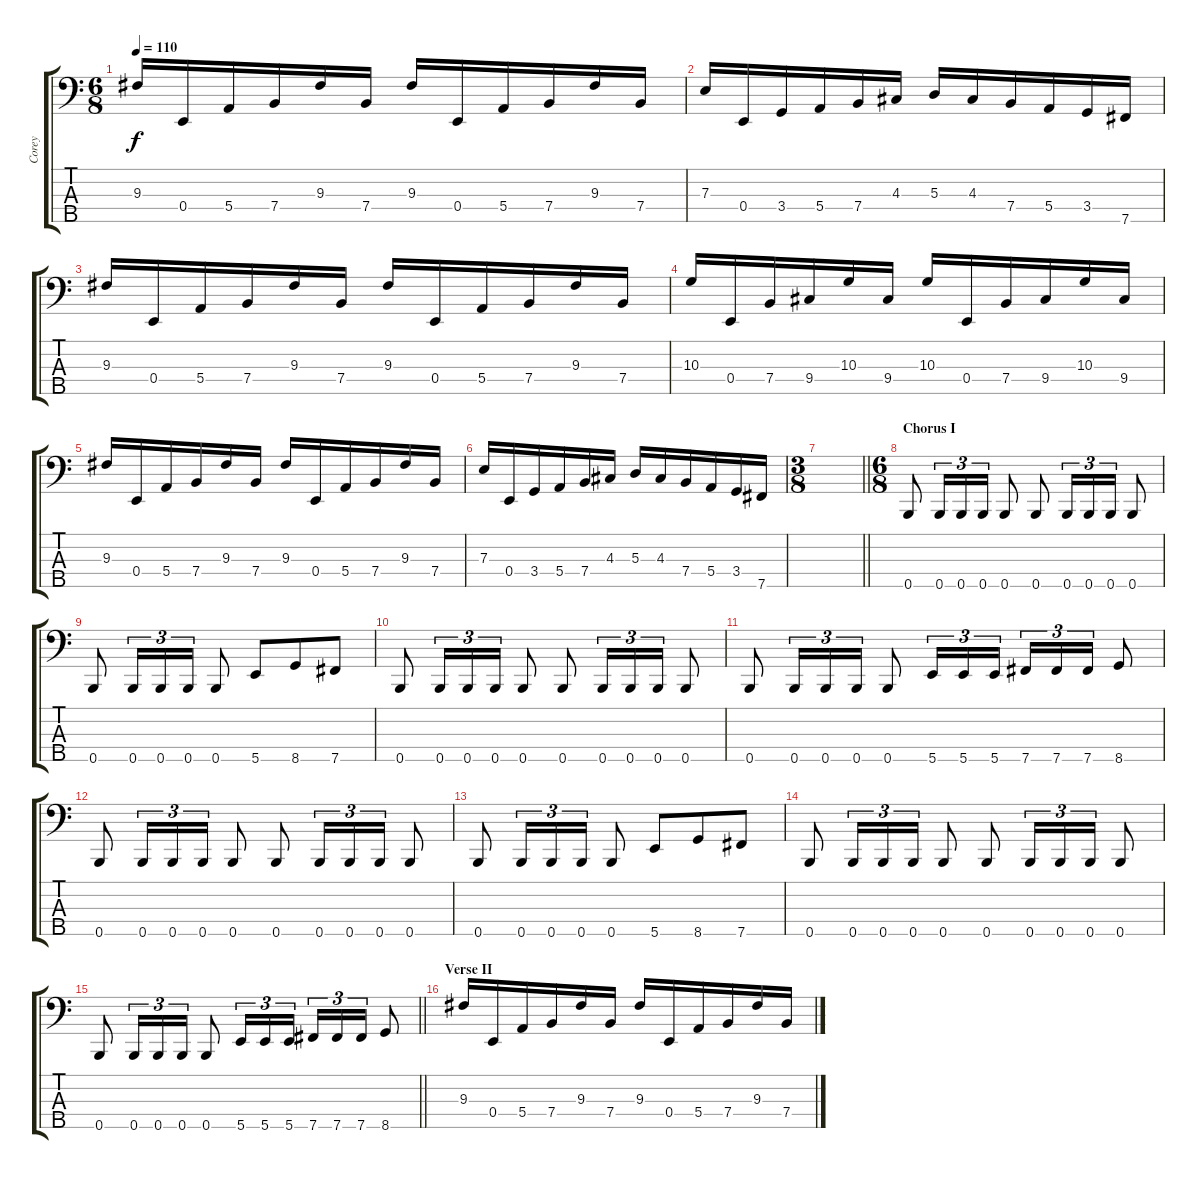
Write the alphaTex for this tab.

\track ("Corey" "Corey") {instrument slapbass2}
\staff {score tabs}
\tuning (G2 D2 A1 E1 B0) {hide}
\ts (6 8)
\tempo 110
\clef f4
\ks c
9.3.16{dy f} 0.4.16 5.4.16 7.4.16 9.3.16 7.4.16 9.3.16 0.4.16 5.4.16 7.4.16 9.3.16 7.4.16 |
7.3.16 0.4.16 3.4.16 5.4.16 7.4.16 4.3.16 5.3.16 4.3.16 7.4.16 5.4.16 3.4.16 7.5.16 |
9.3.16 0.4.16 5.4.16 7.4.16 9.3.16 7.4.16 9.3.16 0.4.16 5.4.16 7.4.16 9.3.16 7.4.16 |
10.3.16 0.4.16 7.4.16 9.4.16 10.3.16 9.4.16 10.3.16 0.4.16 7.4.16 9.4.16 10.3.16 9.4.16 |
9.3.16 0.4.16 5.4.16 7.4.16 9.3.16 7.4.16 9.3.16 0.4.16 5.4.16 7.4.16 9.3.16 7.4.16 |
7.3.16 0.4.16 3.4.16 5.4.16 7.4.16 4.3.16 5.3.16 4.3.16 7.4.16 5.4.16 3.4.16 7.5.16 |
\ts (3 8)
\barLineRight lightlight
|
\ts (6 8)
\section ("" "Chorus I")
0.5.8 0.5.16{tu (3 2)} 0.5.16{tu (3 2)} 0.5.16{tu (3 2)} 0.5.8 0.5.8 0.5.16{tu (3 2)} 0.5.16{tu (3 2)} 0.5.16{tu (3 2)} 0.5.8 |
0.5.8 0.5.16{tu (3 2)} 0.5.16{tu (3 2)} 0.5.16{tu (3 2)} 0.5.8 5.5.8 8.5.8 7.5.8 |
0.5.8 0.5.16{tu (3 2)} 0.5.16{tu (3 2)} 0.5.16{tu (3 2)} 0.5.8 0.5.8 0.5.16{tu (3 2)} 0.5.16{tu (3 2)} 0.5.16{tu (3 2)} 0.5.8 |
0.5.8 0.5.16{tu (3 2)} 0.5.16{tu (3 2)} 0.5.16{tu (3 2)} 0.5.8 5.5.16{tu (3 2)} 5.5.16{tu (3 2)} 5.5.16{tu (3 2) beam splitsecondary} 7.5.16{tu (3 2)} 7.5.16{tu (3 2)} 7.5.16{tu (3 2)} 8.5.8 |
0.5.8 0.5.16{tu (3 2)} 0.5.16{tu (3 2)} 0.5.16{tu (3 2)} 0.5.8 0.5.8 0.5.16{tu (3 2)} 0.5.16{tu (3 2)} 0.5.16{tu (3 2)} 0.5.8 |
0.5.8 0.5.16{tu (3 2)} 0.5.16{tu (3 2)} 0.5.16{tu (3 2)} 0.5.8 5.5.8 8.5.8 7.5.8 |
0.5.8 0.5.16{tu (3 2)} 0.5.16{tu (3 2)} 0.5.16{tu (3 2)} 0.5.8 0.5.8 0.5.16{tu (3 2)} 0.5.16{tu (3 2)} 0.5.16{tu (3 2)} 0.5.8 |
\barLineRight lightlight
0.5.8 0.5.16{tu (3 2)} 0.5.16{tu (3 2)} 0.5.16{tu (3 2)} 0.5.8 5.5.16{tu (3 2)} 5.5.16{tu (3 2)} 5.5.16{tu (3 2) beam splitsecondary} 7.5.16{tu (3 2)} 7.5.16{tu (3 2)} 7.5.16{tu (3 2)} 8.5.8 |
\section ("" "Verse II")
9.3.16 0.4.16 5.4.16 7.4.16 9.3.16 7.4.16 9.3.16 0.4.16 5.4.16 7.4.16 9.3.16 7.4.16
